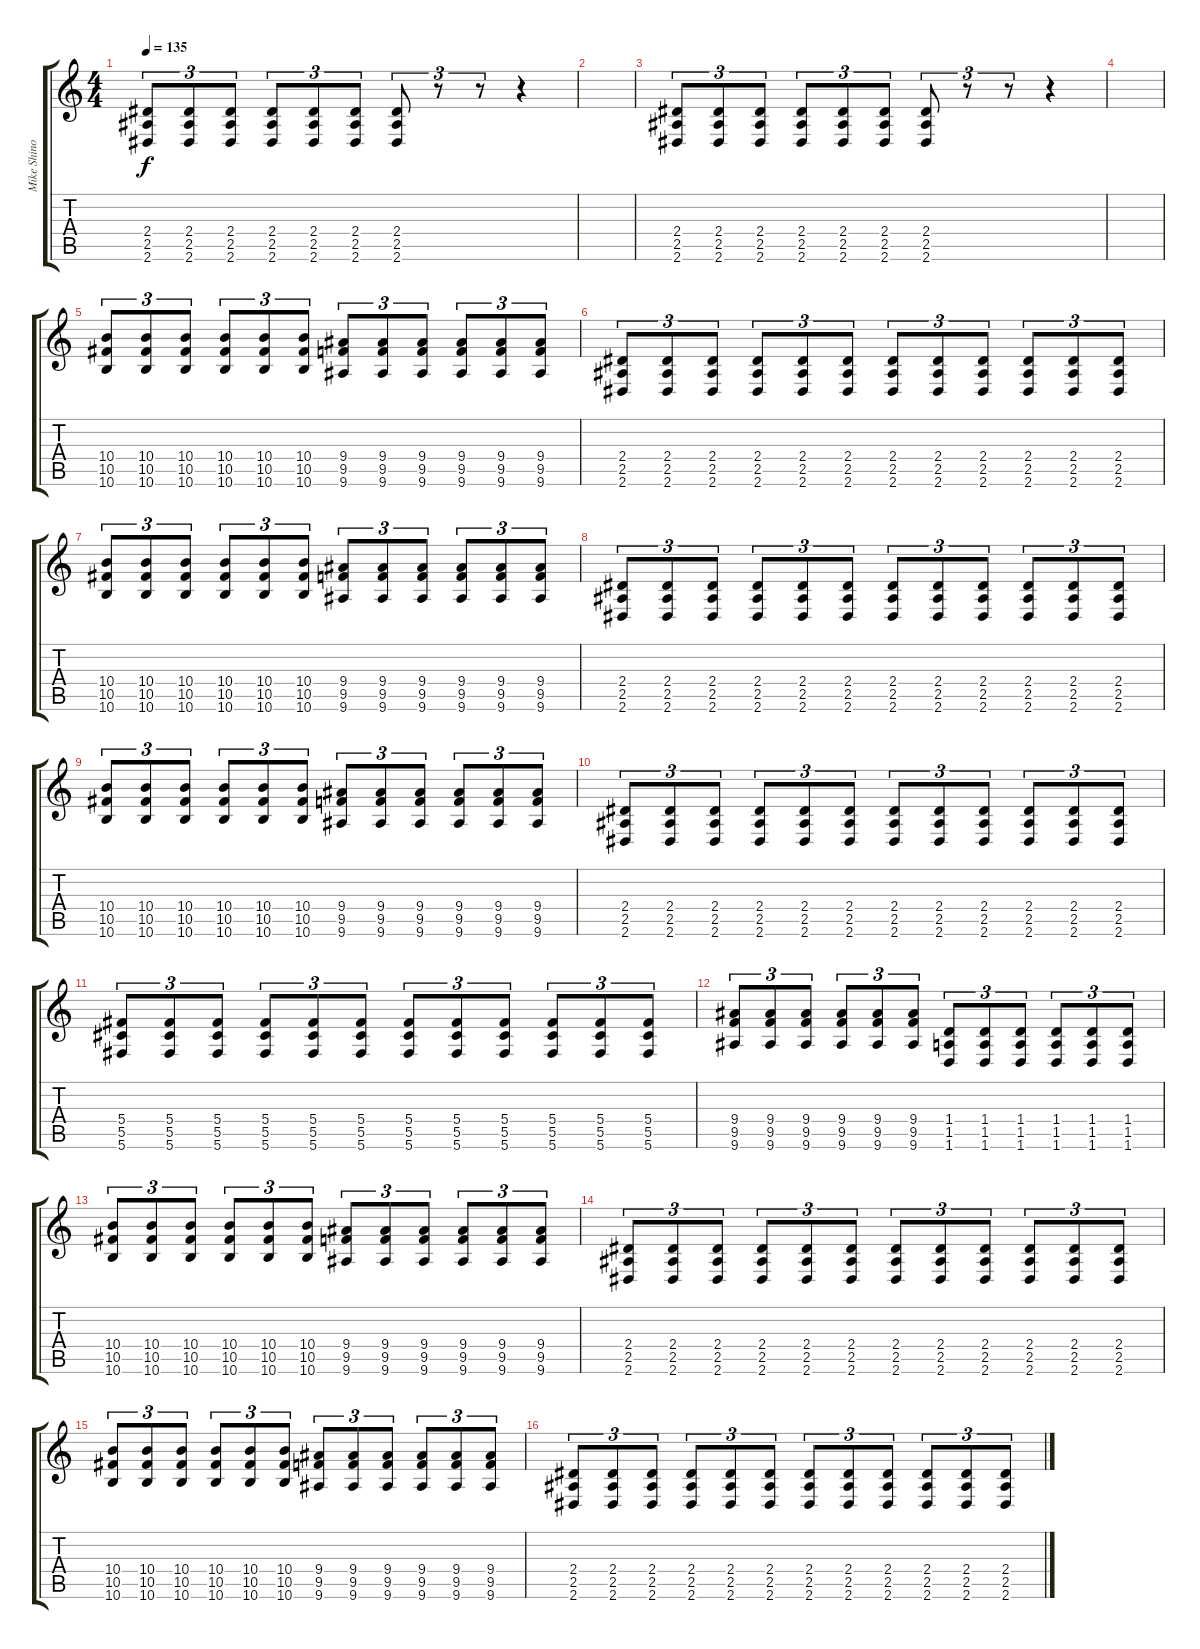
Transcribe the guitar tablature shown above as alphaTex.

\track ("Mike Shinoda [Gtr.1]" "Mike Shino") {instrument overdrivenguitar}
\staff {score tabs}
\tuning (Eb4 Bb3 Gb3 Db3 Ab2 Db2) {hide}
\ts (4 4)
\tempo 135
\clef g2
\ks c
(2.4 2.5 2.6).8{tu (3 2) dy f} (2.4 2.5 2.6).8{tu (3 2)} (2.4 2.5 2.6).8{tu (3 2)} (2.4 2.5 2.6).8{tu (3 2)} (2.4 2.5 2.6).8{tu (3 2)} (2.4 2.5 2.6).8{tu (3 2)} (2.4 2.5 2.6).8{tu (3 2)} r.8{tu (3 2)} r.8{tu (3 2)} r.4 |
|
(2.4 2.5 2.6).8{tu (3 2)} (2.4 2.5 2.6).8{tu (3 2)} (2.4 2.5 2.6).8{tu (3 2)} (2.4 2.5 2.6).8{tu (3 2)} (2.4 2.5 2.6).8{tu (3 2)} (2.4 2.5 2.6).8{tu (3 2)} (2.4 2.5 2.6).8{tu (3 2)} r.8{tu (3 2)} r.8{tu (3 2)} r.4 |
|
(10.4 10.5 10.6).8{tu (3 2) volume 13} (10.4 10.5 10.6).8{tu (3 2)} (10.4 10.5 10.6).8{tu (3 2)} (10.4 10.5 10.6).8{tu (3 2)} (10.4 10.5 10.6).8{tu (3 2)} (10.4 10.5 10.6).8{tu (3 2)} (9.4 9.5 9.6).8{tu (3 2)} (9.4 9.5 9.6).8{tu (3 2)} (9.4 9.5 9.6).8{tu (3 2)} (9.4 9.5 9.6).8{tu (3 2)} (9.4 9.5 9.6).8{tu (3 2)} (9.4 9.5 9.6).8{tu (3 2)} |
(2.4 2.5 2.6).8{tu (3 2)} (2.4 2.5 2.6).8{tu (3 2)} (2.4 2.5 2.6).8{tu (3 2)} (2.4 2.5 2.6).8{tu (3 2)} (2.4 2.5 2.6).8{tu (3 2)} (2.4 2.5 2.6).8{tu (3 2)} (2.4 2.5 2.6).8{tu (3 2)} (2.4 2.5 2.6).8{tu (3 2)} (2.4 2.5 2.6).8{tu (3 2)} (2.4 2.5 2.6).8{tu (3 2)} (2.4 2.5 2.6).8{tu (3 2)} (2.4 2.5 2.6).8{tu (3 2)} |
(10.4 10.5 10.6).8{tu (3 2)} (10.4 10.5 10.6).8{tu (3 2)} (10.4 10.5 10.6).8{tu (3 2)} (10.4 10.5 10.6).8{tu (3 2)} (10.4 10.5 10.6).8{tu (3 2)} (10.4 10.5 10.6).8{tu (3 2)} (9.4 9.5 9.6).8{tu (3 2)} (9.4 9.5 9.6).8{tu (3 2)} (9.4 9.5 9.6).8{tu (3 2)} (9.4 9.5 9.6).8{tu (3 2)} (9.4 9.5 9.6).8{tu (3 2)} (9.4 9.5 9.6).8{tu (3 2)} |
(2.4 2.5 2.6).8{tu (3 2)} (2.4 2.5 2.6).8{tu (3 2)} (2.4 2.5 2.6).8{tu (3 2)} (2.4 2.5 2.6).8{tu (3 2)} (2.4 2.5 2.6).8{tu (3 2)} (2.4 2.5 2.6).8{tu (3 2)} (2.4 2.5 2.6).8{tu (3 2)} (2.4 2.5 2.6).8{tu (3 2)} (2.4 2.5 2.6).8{tu (3 2)} (2.4 2.5 2.6).8{tu (3 2)} (2.4 2.5 2.6).8{tu (3 2)} (2.4 2.5 2.6).8{tu (3 2)} |
(10.4 10.5 10.6).8{tu (3 2)} (10.4 10.5 10.6).8{tu (3 2)} (10.4 10.5 10.6).8{tu (3 2)} (10.4 10.5 10.6).8{tu (3 2)} (10.4 10.5 10.6).8{tu (3 2)} (10.4 10.5 10.6).8{tu (3 2)} (9.4 9.5 9.6).8{tu (3 2)} (9.4 9.5 9.6).8{tu (3 2)} (9.4 9.5 9.6).8{tu (3 2)} (9.4 9.5 9.6).8{tu (3 2)} (9.4 9.5 9.6).8{tu (3 2)} (9.4 9.5 9.6).8{tu (3 2)} |
(2.4 2.5 2.6).8{tu (3 2)} (2.4 2.5 2.6).8{tu (3 2)} (2.4 2.5 2.6).8{tu (3 2)} (2.4 2.5 2.6).8{tu (3 2)} (2.4 2.5 2.6).8{tu (3 2)} (2.4 2.5 2.6).8{tu (3 2)} (2.4 2.5 2.6).8{tu (3 2)} (2.4 2.5 2.6).8{tu (3 2)} (2.4 2.5 2.6).8{tu (3 2)} (2.4 2.5 2.6).8{tu (3 2)} (2.4 2.5 2.6).8{tu (3 2)} (2.4 2.5 2.6).8{tu (3 2)} |
(5.4 5.5 5.6).8{tu (3 2)} (5.4 5.5 5.6).8{tu (3 2)} (5.4 5.5 5.6).8{tu (3 2)} (5.4 5.5 5.6).8{tu (3 2)} (5.4 5.5 5.6).8{tu (3 2)} (5.4 5.5 5.6).8{tu (3 2)} (5.4 5.5 5.6).8{tu (3 2)} (5.4 5.5 5.6).8{tu (3 2)} (5.4 5.5 5.6).8{tu (3 2)} (5.4 5.5 5.6).8{tu (3 2)} (5.4 5.5 5.6).8{tu (3 2)} (5.4 5.5 5.6).8{tu (3 2)} |
(9.4 9.5 9.6).8{tu (3 2)} (9.4 9.5 9.6).8{tu (3 2)} (9.4 9.5 9.6).8{tu (3 2)} (9.4 9.5 9.6).8{tu (3 2)} (9.4 9.5 9.6).8{tu (3 2)} (9.4 9.5 9.6).8{tu (3 2)} (1.4 1.5 1.6).8{tu (3 2)} (1.4 1.5 1.6).8{tu (3 2)} (1.4 1.5 1.6).8{tu (3 2)} (1.4 1.5 1.6).8{tu (3 2)} (1.4 1.5 1.6).8{tu (3 2)} (1.4 1.5 1.6).8{tu (3 2)} |
(10.4 10.5 10.6).8{tu (3 2)} (10.4 10.5 10.6).8{tu (3 2)} (10.4 10.5 10.6).8{tu (3 2)} (10.4 10.5 10.6).8{tu (3 2)} (10.4 10.5 10.6).8{tu (3 2)} (10.4 10.5 10.6).8{tu (3 2)} (9.4 9.5 9.6).8{tu (3 2)} (9.4 9.5 9.6).8{tu (3 2)} (9.4 9.5 9.6).8{tu (3 2)} (9.4 9.5 9.6).8{tu (3 2)} (9.4 9.5 9.6).8{tu (3 2)} (9.4 9.5 9.6).8{tu (3 2)} |
(2.4 2.5 2.6).8{tu (3 2)} (2.4 2.5 2.6).8{tu (3 2)} (2.4 2.5 2.6).8{tu (3 2)} (2.4 2.5 2.6).8{tu (3 2)} (2.4 2.5 2.6).8{tu (3 2)} (2.4 2.5 2.6).8{tu (3 2)} (2.4 2.5 2.6).8{tu (3 2)} (2.4 2.5 2.6).8{tu (3 2)} (2.4 2.5 2.6).8{tu (3 2)} (2.4 2.5 2.6).8{tu (3 2)} (2.4 2.5 2.6).8{tu (3 2)} (2.4 2.5 2.6).8{tu (3 2)} |
(10.4 10.5 10.6).8{tu (3 2)} (10.4 10.5 10.6).8{tu (3 2)} (10.4 10.5 10.6).8{tu (3 2)} (10.4 10.5 10.6).8{tu (3 2)} (10.4 10.5 10.6).8{tu (3 2)} (10.4 10.5 10.6).8{tu (3 2)} (9.4 9.5 9.6).8{tu (3 2)} (9.4 9.5 9.6).8{tu (3 2)} (9.4 9.5 9.6).8{tu (3 2)} (9.4 9.5 9.6).8{tu (3 2)} (9.4 9.5 9.6).8{tu (3 2)} (9.4 9.5 9.6).8{tu (3 2)} |
(2.4 2.5 2.6).8{tu (3 2)} (2.4 2.5 2.6).8{tu (3 2)} (2.4 2.5 2.6).8{tu (3 2)} (2.4 2.5 2.6).8{tu (3 2)} (2.4 2.5 2.6).8{tu (3 2)} (2.4 2.5 2.6).8{tu (3 2)} (2.4 2.5 2.6).8{tu (3 2)} (2.4 2.5 2.6).8{tu (3 2)} (2.4 2.5 2.6).8{tu (3 2)} (2.4 2.5 2.6).8{tu (3 2)} (2.4 2.5 2.6).8{tu (3 2)} (2.4 2.5 2.6).8{tu (3 2)}
